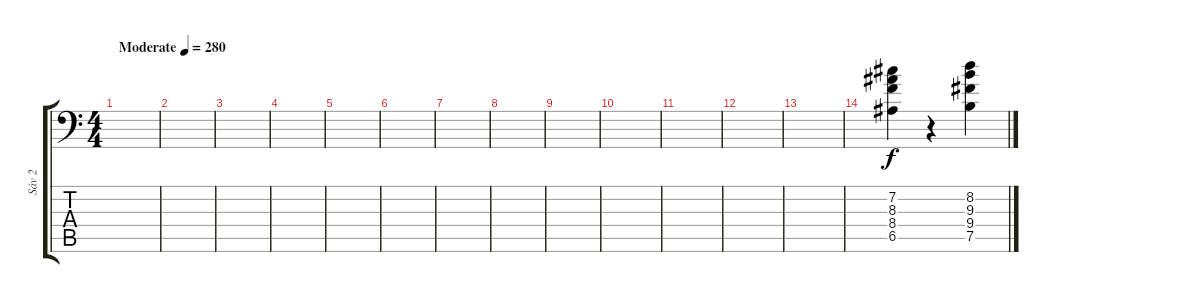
\track ("Sáv 2" "Sáv 2") {instrument distortionguitar}
\staff {score tabs}
\tuning (B3 Gb3 D3 A2 E2 A1) {hide}
\ts (4 4)
\tempo (280 "Moderate")
\clef f4
\ks c
|
|
|
|
|
|
|
|
|
|
|
|
|
(7.2 8.3 8.4 6.5).4 r.4 (8.2 9.3 9.4 7.5).4
